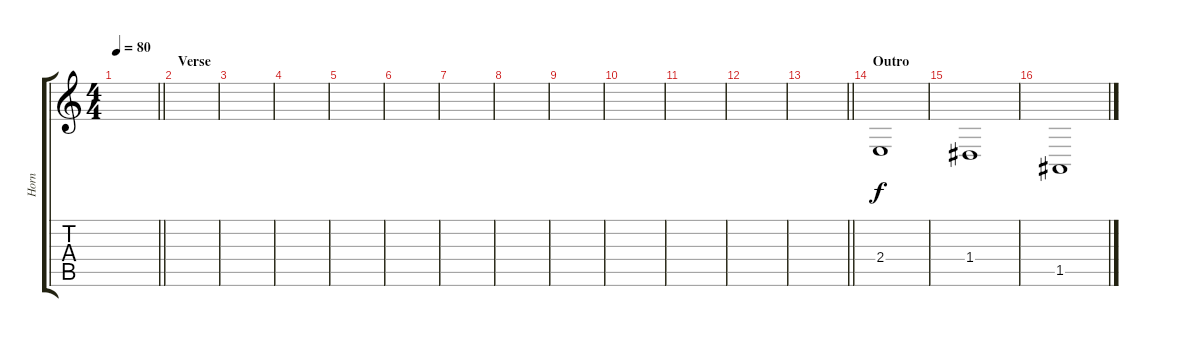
\track ("Horn" "Horn") {instrument englishhorn}
\staff {score tabs}
\tuning (E4 B3 G3 D3 A2 E2) {hide}
\ts (4 4)
\tempo 80
\clef g2
\barLineRight lightlight
\ks c
|
\section ("" "Verse")
|
|
|
|
|
|
|
|
|
|
|
\barLineRight lightlight
|
\section ("" "Outro")
2.4.1 |
1.4.1 |
1.5.1
